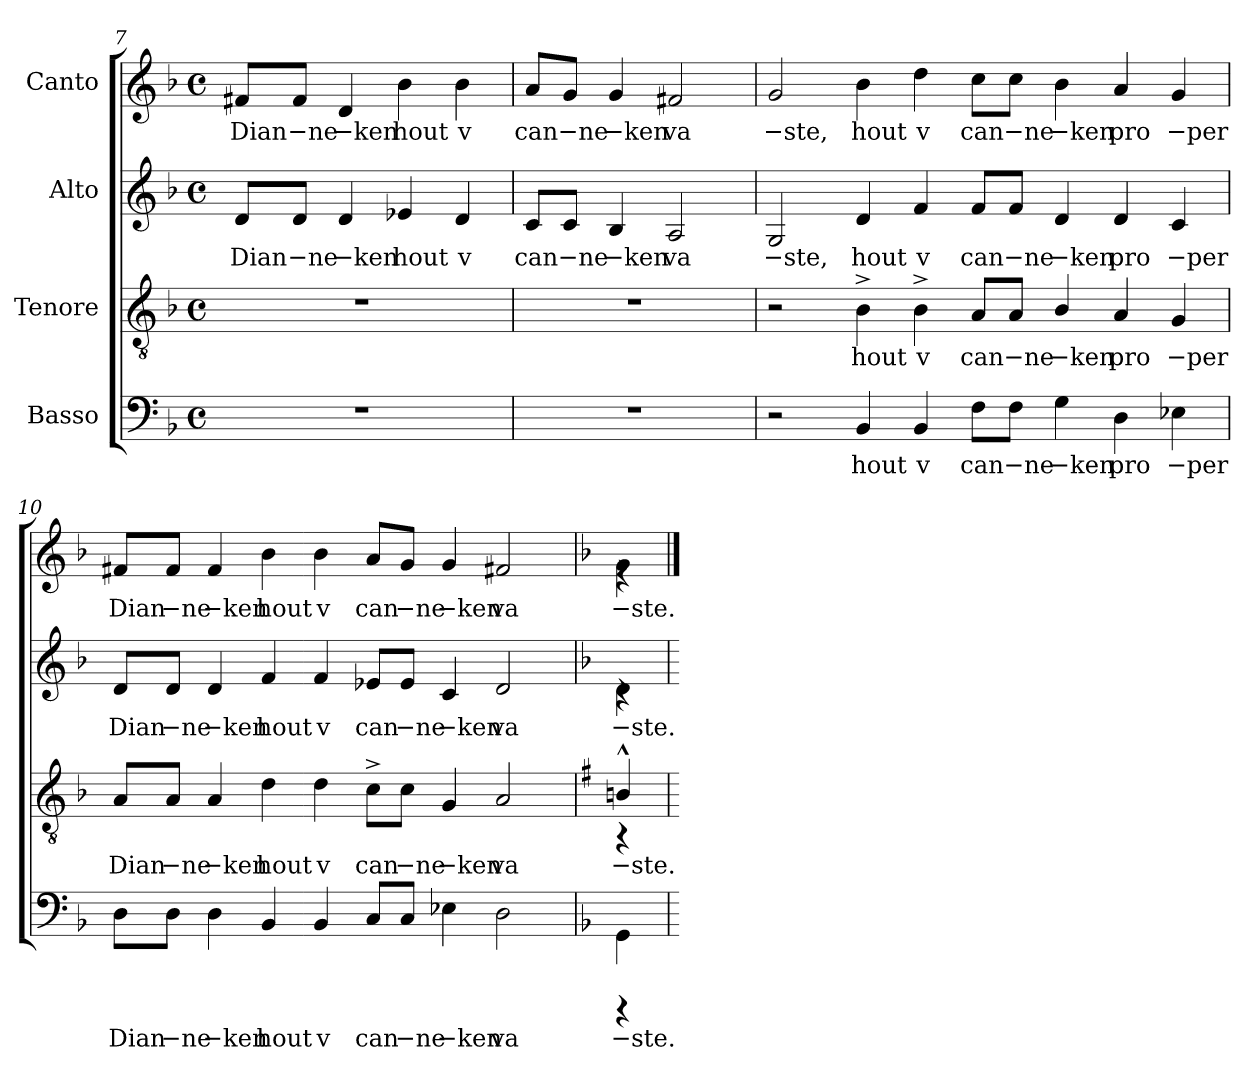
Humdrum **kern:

**kern	**text	**kern	**text	**kern	**text	**kern	**text
*part4	*part4	*part3	*part3	*part2	*part2	*part1	*part1
*staff4	*staff4	*staff3	*staff3	*staff2	*staff2	*staff1	*staff1
*I"Basso	*	*I"Tenore	*	*I"Alto	*	*I"Canto	*
*clefF4	*	*clefGv2	*	*clefG2	*	*clefG2	*
*k[b-]	*	*k[b-]	*	*k[b-]	*	*k[b-]	*
*F:	*	*F:	*	*F:	*	*F:	*
*M4/4	*	*M4/4	*	*M4/4	*	*M4/4	*
*met(c)	*	*met(c)	*	*met(c)	*	*met(c)	*
=7	=7	=7	=7	=7	=7	=7	=7
!	!	!	!	!	!LO:LY:b:cj	!	!LO:LY:b:cj
1r	.	1r	.	8d/L	Dian	8f#X/L	Dian
!	!	!	!	!	!LO:LY:b:rj	!	!LO:LY:b:rj
.	.	.	.	8d/J	−ne	8f#/J	−ne
!	!	!	!	!	!LO:LY:b:rj	!	!LO:LY:b:rj
.	.	.	.	4d/	−ken	4d/	−ken
!	!	!	!	!	!LO:LY:b:cj	!	!LO:LY:b:cj
.	.	.	.	4e-X/	hout	4b-\	hout
!	!	!	!	!	!LO:LY:b:cj	!	!LO:LY:b:cj
.	.	.	.	4d/	v	4b-\	v
!!LO:LB:g=z
=8	=8	=8	=8	=8	=8	=8	=8
!	!	!	!	!	!LO:LY:b:cj	!	!LO:LY:b:cj
1r	.	1r	.	8c/L	can	8a/L	can
!	!	!	!	!	!LO:LY:b:rj	!	!LO:LY:b:rj
.	.	.	.	8c/J	−ne	8g/J	−ne
!	!	!	!	!	!LO:LY:b:rj	!	!LO:LY:b:rj
.	.	.	.	4B-/	−ken	4g/	−ken
!	!	!	!	!	!LO:LY:b:cj	!	!LO:LY:b:cj
.	.	.	.	2A/	va	2f#X/	va
=9	=9	=9	=9	=9	=9	=9	=9
!	!	!	!	!	!LO:LY:b:rj	!	!LO:LY:b:rj
2r	.	2r	.	2G/	−ste,	2g/	−ste,
!	!LO:LY:b:cj	!	!LO:LY:b:cj	!	!LO:LY:b:cj	!	!LO:LY:b:cj
4BB-/	hout	4B-^<\	hout	4d/	hout	4b-\	hout
!	!LO:LY:b:cj	!	!LO:LY:b:cj	!	!LO:LY:b:cj	!	!LO:LY:b:cj
4BB-/	v	4B-^<\	v	4f/	v	4dd\	v
!	!LO:LY:b:cj	!	!LO:LY:b:cj	!	!LO:LY:b:cj	!	!LO:LY:b:cj
8F\L	can	8A/L	can	8f/L	can	8cc\L	can
!	!LO:LY:b:rj	!	!LO:LY:b:rj	!	!LO:LY:b:rj	!	!LO:LY:b:rj
8F\J	−ne	8A/J	−ne	8f/J	−ne	8cc\J	−ne
!	!LO:LY:b:rj	!	!LO:LY:b:rj	!	!LO:LY:b:rj	!	!LO:LY:b:rj
4G\	−ken	4B-/	−ken	4d/	−ken	4b-\	−ken
!	!LO:LY:b:cj	!	!LO:LY:b:cj	!	!LO:LY:b:cj	!	!LO:LY:b:cj
4D\	pro	4A/	pro	4d/	pro	4a/	pro
!	!LO:LY:b:rj	!	!LO:LY:b:rj	!	!LO:LY:b:rj	!	!LO:LY:b:rj
4E-X\	−per	4G/	−per	4c/	−per	4g/	−per
=10	=10	=10	=10	=10	=10	=10	=10
!	!LO:LY:b:cj	!	!LO:LY:b:cj	!	!LO:LY:b:cj	!	!LO:LY:b:cj
8D\L	Dian	8A/L	Dian	8d/L	Dian	8f#X/L	Dian
!	!LO:LY:b:rj	!	!LO:LY:b:rj	!	!LO:LY:b:rj	!	!LO:LY:b:rj
8D\J	−ne	8A/J	−ne	8d/J	−ne	8f#/J	−ne
!	!LO:LY:b:rj	!	!LO:LY:b:rj	!	!LO:LY:b:rj	!	!LO:LY:b:rj
4D\	−ken	4A/	−ken	4d/	−ken	4f#/	−ken
!	!LO:LY:b:cj	!	!LO:LY:b:cj	!	!LO:LY:b:cj	!	!LO:LY:b:cj
4BB-/	hout	4d\	hout	4f/	hout	4b-\	hout
!	!LO:LY:b:cj	!	!LO:LY:b:cj	!	!LO:LY:b:cj	!	!LO:LY:b:cj
4BB-/	v	4d\	v	4f/	v	4b-\	v
!	!LO:LY:b:cj	!	!LO:LY:b:cj	!	!LO:LY:b:cj	!	!LO:LY:b:cj
8C/L	can	8c^<\L	can	8e-X/L	can	8a/L	can
!	!LO:LY:b:rj	!	!LO:LY:b:rj	!	!LO:LY:b:rj	!	!LO:LY:b:rj
8C/J	−ne	8c\J	−ne	8e-/J	−ne	8g/J	−ne
!	!LO:LY:b:rj	!	!LO:LY:b:rj	!	!LO:LY:b:rj	!	!LO:LY:b:rj
4E-X\	−ken	4G/	−ken	4c/	−ken	4g/	−ken
!	!LO:LY:b:cj	!	!LO:LY:b:cj	!	!LO:LY:b:cj	!	!LO:LY:b:cj
2D\	va	2A/	va	2d/	va	2f#X/	va
=11	=11	=11	=11	=11	=11	=11	=11
*	*	*k[f#]	*	*	*	*	*
*	*	*G:	*	*	*	*	*
!LO:N:head=diamond	!LO:LY:b:rj	!LO:N:head=diamond	!LO:LY:b:rj	!LO:N:head=diamond	!LO:LY:b:rj	!LO:N:head=diamond	!LO:LY:b:rj
*^	*	*^	*	*^	*	*^	*
4GG\	4rGGGG	−ste.	4Bn^^</	4rGG	−ste.	4d\	4rB	−ste.	4g\	4re	−ste.
*v	*v	*	*	*	*	*v	*v	*	*v	*v	*
*	*	*v	*v	*	*	*	*	*
=	==	=	==	=	==	==	==
*-	*-	*-	*-	*-	*-	*-	*-
